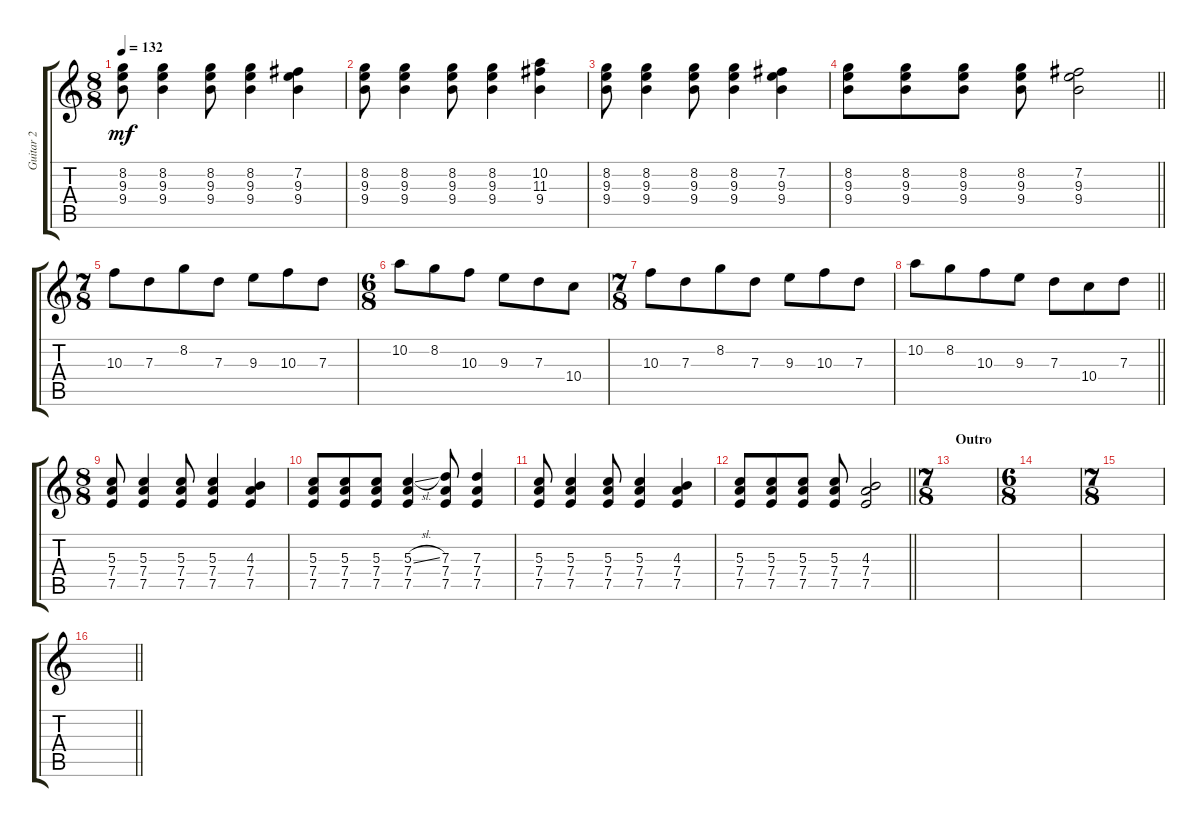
\track ("Guitar 2" "Guitar 2") {instrument electricguitarclean}
\staff {score tabs}
\tuning (E4 B3 G3 D3 A2 E2) {hide}
\ts (8 8)
\tempo 132
\clef g2
\ks c
(8.2 9.3 9.4).8{dy mf} (8.2 9.3 9.4).4 (8.2 9.3 9.4).8 (8.2 9.3 9.4).4 (7.2 9.3 9.4).4 |
(8.2 9.3 9.4).8 (8.2 9.3 9.4).4 (8.2 9.3 9.4).8 (8.2 9.3 9.4).4 (10.2 11.3 9.4).4 |
(8.2 9.3 9.4).8 (8.2 9.3 9.4).4 (8.2 9.3 9.4).8 (8.2 9.3 9.4).4 (7.2 9.3 9.4).4 |
\barLineRight lightlight
(8.2 9.3 9.4).8 (8.2 9.3 9.4).8 (8.2 9.3 9.4).8 (8.2 9.3 9.4).8 (7.2 9.3 9.4).2 |
\ts (7 8)
10.3.8 7.3.8 8.2.8 7.3.8 9.3.8 10.3.8 7.3.8 |
\ts (6 8)
10.2.8 8.2.8 10.3.8 9.3.8 7.3.8 10.4.8 |
\ts (7 8)
10.3.8 7.3.8 8.2.8 7.3.8 9.3.8 10.3.8 7.3.8 |
\barLineRight lightlight
10.2.8 8.2.8 10.3.8 9.3.8 7.3.8 10.4.8 7.3.8 |
\ts (8 8)
(5.3 7.4 7.5).8 (5.3 7.4 7.5).4 (5.3 7.4 7.5).8 (5.3 7.4 7.5).4 (4.3 7.4 7.5).4 |
(5.3 7.4 7.5).8 (5.3 7.4 7.5).8 (5.3 7.4 7.5).8 (5.3{sl} 7.4 7.5).4 (7.3 7.4 7.5).8 (7.3 7.4 7.5).4 |
(5.3 7.4 7.5).8 (5.3 7.4 7.5).4 (5.3 7.4 7.5).8 (5.3 7.4 7.5).4 (4.3 7.4 7.5).4 |
\barLineRight lightlight
(5.3 7.4 7.5).8 (5.3 7.4 7.5).8 (5.3 7.4 7.5).8 (5.3 7.4 7.5).8 (4.3 7.4 7.5).2 |
\ts (7 8)
\section ("" "Outro")
|
\ts (6 8)
|
\ts (7 8)
|
\barLineRight lightlight
